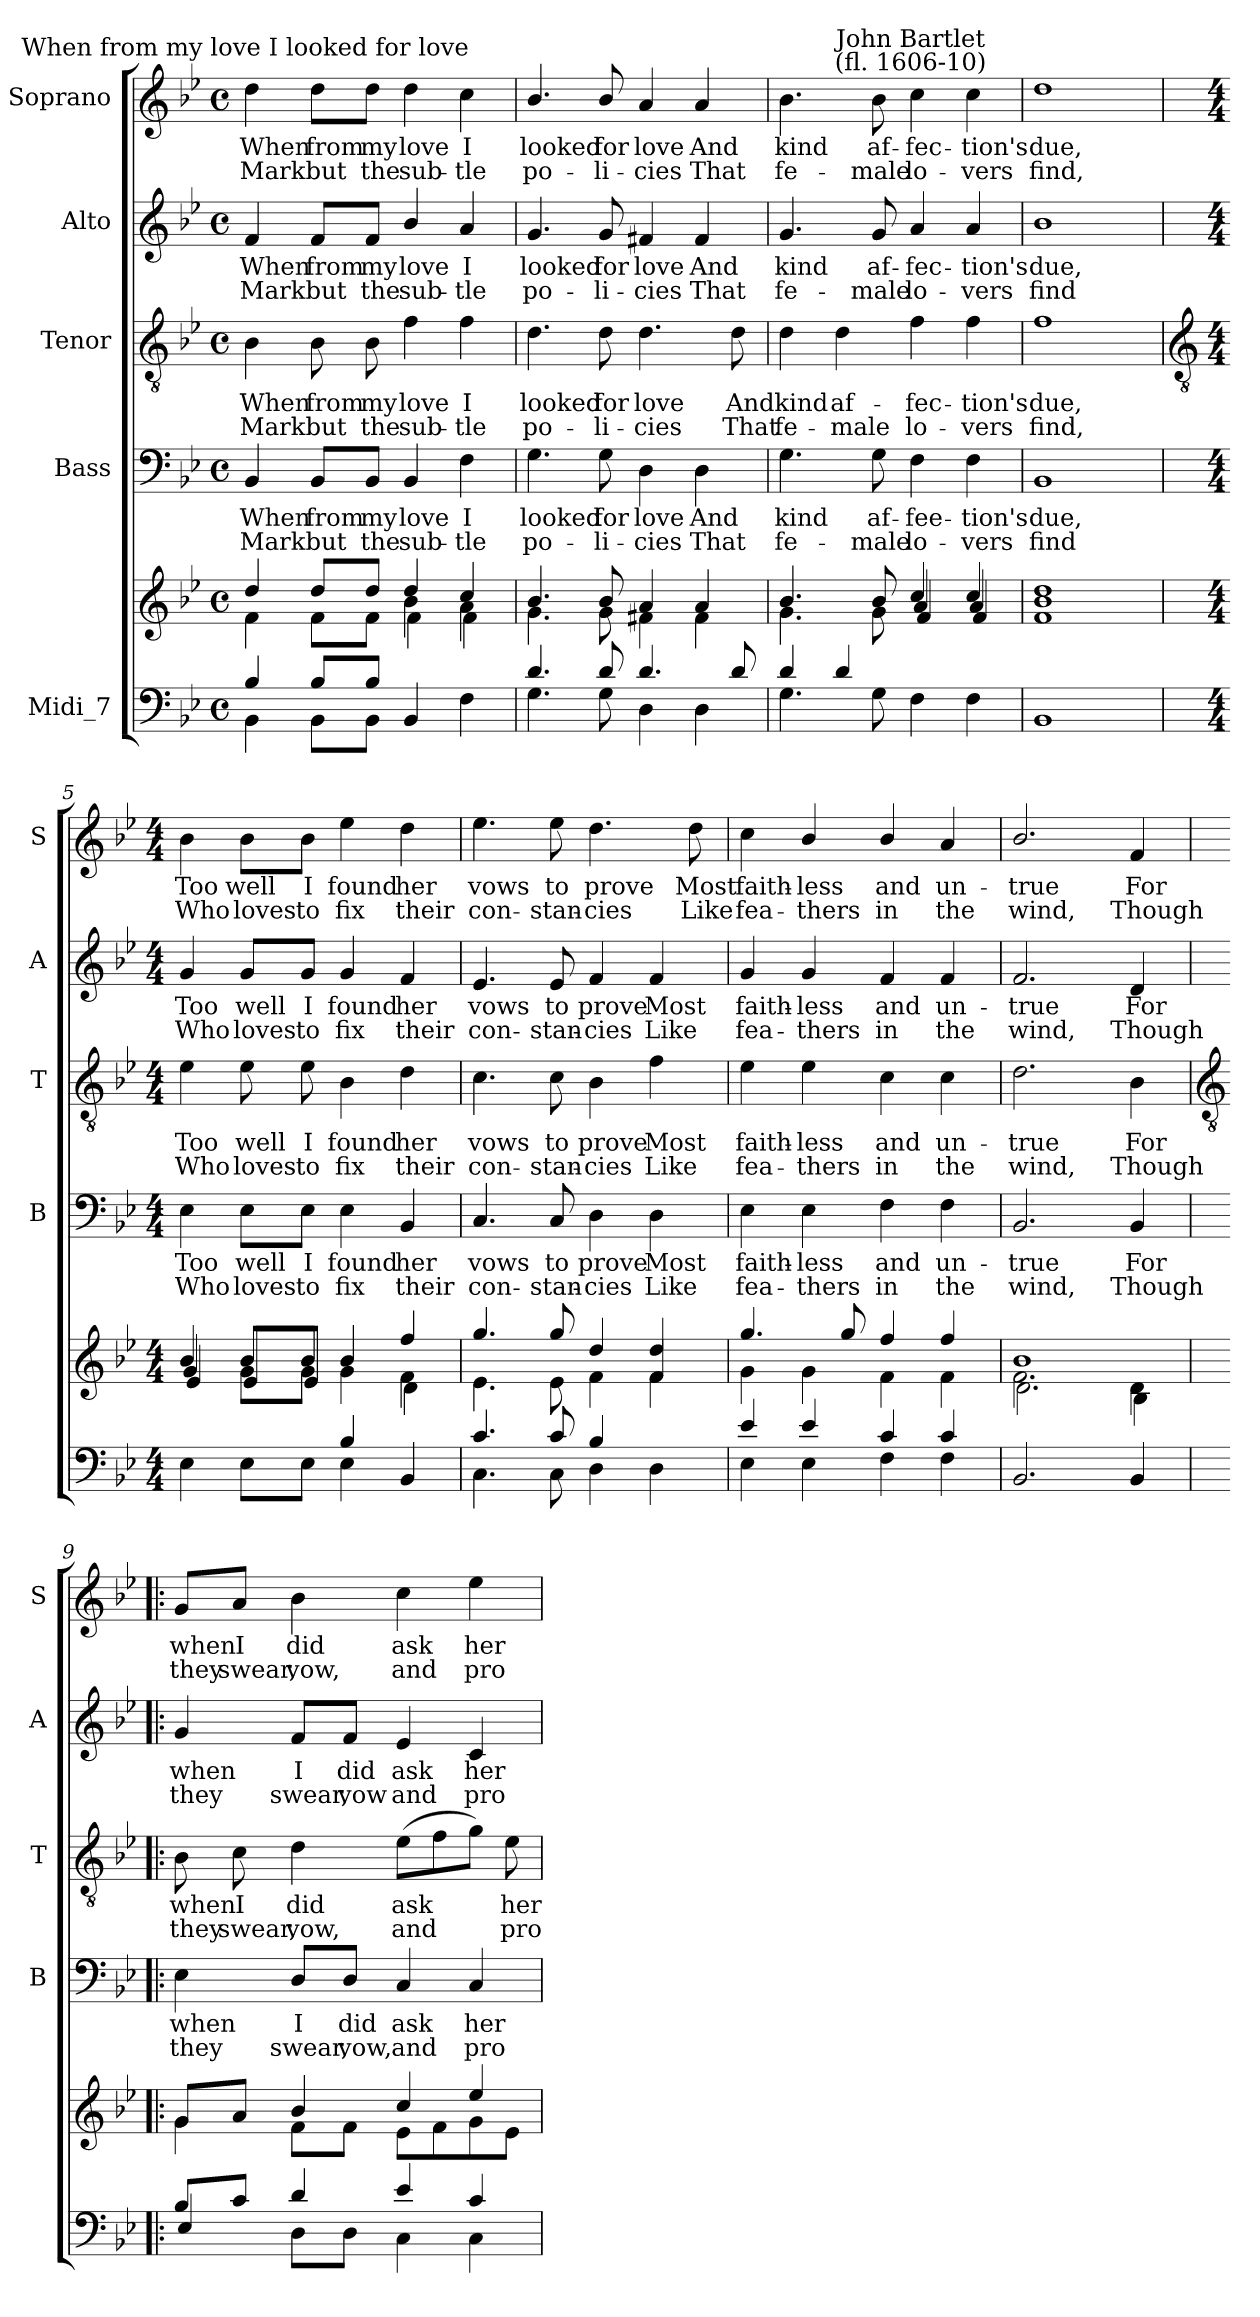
**kern	**kern	**kern	**text	**text	**kern	**text	**text	**kern	**text	**text	**kern	**text	**text
*part5	*part5	*part4	*part4	*part4	*part3	*part3	*part3	*part2	*part2	*part2	*part1	*part1	*part1
*staff6	*staff5	*staff4	*staff4	*staff4	*staff3	*staff3	*staff3	*staff2	*staff2	*staff2	*staff1	*staff1	*staff1
*I"Midi_7	*	*I"Bass	*	*	*I"Tenor	*	*	*I"Alto	*	*	*I"Soprano	*	*
*	*	*I'B	*	*	*I'T	*	*	*I'A	*	*	*I'S	*	*
*clefF4	*clefG2	*clefF4	*	*	*clefGv2	*	*	*clefG2	*	*	*clefG2	*	*
*k[b-e-]	*k[b-e-]	*k[b-e-]	*	*	*k[b-e-]	*	*	*k[b-e-]	*	*	*k[b-e-]	*	*
*B-:	*B-:	*B-:	*	*	*B-:	*	*	*B-:	*	*	*B-:	*	*
*M4/4	*M4/4	*M4/4	*	*	*M4/4	*	*	*M4/4	*	*	*M4/4	*	*
*met(c)	*met(c)	*met(c)	*	*	*met(c)	*	*	*met(c)	*	*	*met(c)	*	*
=1	=1	=1	=1	=1	=1	=1	=1	=1	=1	=1	=1	=1	=1
*^	*^	*	*	*	*	*	*	*	*	*	*	*	*
*	*	*	*^	*	*	*	*	*	*	*	*	*	*	*	*
!	!	!	!	!	!	!	!	!	!	!	!	!	!	!LO:TX:a:cj:t=When from my love I looked for love	!	!
!	!	!	!	!	!	!LO:LY:b	!LO:LY:b	!	!LO:LY:b	!LO:LY:b	!	!LO:LY:b	!LO:LY:b	!	!LO:LY:b	!LO:LY:b
4B-	4BB-\	4dd/	4f	2ryy	4BB-	When	Mark	4B-	When	Mark	4f	When	Mark	4dd	When	Mark
!	!	!	!	!	!	!LO:LY:b	!LO:LY:b	!	!LO:LY:b	!LO:LY:b	!	!LO:LY:b	!LO:LY:b	!	!LO:LY:b	!LO:LY:b
8B-L	8BB-\L	8dd/L	8fL	.	8BB-/L	from	but	8B-	from	but	8f/L	from	but	8dd\L	from	but
!	!	!	!	!	!	!LO:LY:b	!LO:LY:b	!	!LO:LY:b	!LO:LY:b	!	!LO:LY:b	!LO:LY:b	!	!LO:LY:b	!LO:LY:b
8B-J	8BB-\J	8dd/J	8fJ	.	8BB-/J	my	the	8B-	my	the	8f/J	my	the	8dd\J	my	the
!	!	!	!	!	!	!LO:LY:b	!LO:LY:b	!	!LO:LY:b	!LO:LY:b	!	!LO:LY:b	!LO:LY:b	!	!LO:LY:b	!LO:LY:b
2ryy	4BB-	4dd	4b-	4f\	4BB-	love	sub-	4f	love	sub-	4b-/	love	sub-	4dd	love	sub-
!	!	!	!	!	!	!LO:LY:b	!LO:LY:b	!	!LO:LY:b	!LO:LY:b	!	!LO:LY:b	!LO:LY:b	!	!LO:LY:b	!LO:LY:b
.	4F	4cc	4a\	4f\	4F	-I	tle	4f	-I	tle	4a	-I	tle	4cc	-I	tle
=2	=2	=2	=2	=2	=2	=2	=2	=2	=2	=2	=2	=2	=2	=2	=2	=2
!	!	!	!	!	!	!LO:LY:b	!LO:LY:b	!	!LO:LY:b	!LO:LY:b	!	!LO:LY:b	!LO:LY:b	!	!LO:LY:b	!LO:LY:b
*	*	*	*v	*v	*	*	*	*	*	*	*	*	*	*	*	*
4.d	4.G	4.b-/	4.g	4.G	looked	po-	4.d	looked	po-	4.g	looked	po-	4.b-/	looked	po-
!	!	!	!	!	!LO:LY:b	!LO:LY:b	!	!LO:LY:b	!LO:LY:b	!	!LO:LY:b	!LO:LY:b	!	!LO:LY:b	!LO:LY:b
8d	8G	8b-/	8g	8G	-for	li-	8d	-for	li-	8g	-for	li-	8b-/	-for	li-
!	!	!	!	!	!LO:LY:b	!LO:LY:b	!	!LO:LY:b	!LO:LY:b	!	!LO:LY:b	!LO:LY:b	!	!LO:LY:b	!LO:LY:b
4.d/	4D	4a	4f#X	4D	-love	cies	4.d	-love	cies	4f#X	-love	cies	4a	-love	cies
!	!	!	!	!	!LO:LY:b	!LO:LY:b	!	!	!	!	!LO:LY:b	!LO:LY:b	!	!LO:LY:b	!LO:LY:b
.	4D	4a	4f#	4D	And	That	.	.	.	4f#	And	That	4a	And	That
!	!	!	!	!	!	!	!	!LO:LY:b	!LO:LY:b	!	!	!	!	!	!
8d/	.	.	.	.	.	.	8d	And	That	.	.	.	.	.	.
=3	=3	=3	=3	=3	=3	=3	=3	=3	=3	=3	=3	=3	=3	=3	=3
*	*	*	*^	*	*	*	*	*	*	*	*	*	*	*	*
!	!	!	!	!	!	!LO:LY:b	!LO:LY:b	!	!LO:LY:b	!LO:LY:b	!	!LO:LY:b	!LO:LY:b	!	!LO:LY:b	!LO:LY:b
4d/	4.G	4.b-/	4.g	2ryy	4.G	kind	fe-	4d	kind	fe-	4.g	kind	fe-	4.b-	kind	fe-
!	!	!	!	!	!	!	!	!	!LO:LY:b	!LO:LY:b	!	!	!	!	!	!
4d/	.	.	.	.	.	.	.	4d	-af-	-male	.	.	.	.	.	.
!	!	!	!	!	!	!LO:LY:b	!LO:LY:b	!	!	!	!	!LO:LY:b	!LO:LY:b	!	!LO:LY:b	!LO:LY:b
.	8G	8b-/	8g	.	8G	-af-	-male	.	.	.	8g	-af-	-male	8b-	-af-	-male
!	!	!	!	!	!	!	!	!	!	!	!	!	!	!LO:TX:a:cj:t=John Bartlet\n(fl. 1606-10)	!	!
!	!	!	!	!	!	!LO:LY:b	!LO:LY:b	!	!LO:LY:b	!LO:LY:b	!	!LO:LY:b	!LO:LY:b	!	!LO:LY:b	!LO:LY:b
2ryy	4F	4cc/	4a/	4f	4F	fee-	-lo-	4f	fec-	-lo-	4a	fec-	-lo-	4cc	fec-	-lo-
!	!	!	!	!	!	!LO:LY:b	!LO:LY:b	!	!LO:LY:b	!LO:LY:b	!	!LO:LY:b	!LO:LY:b	!	!LO:LY:b	!LO:LY:b
.	4F	4cc/	4a/	4f	4F	-tion's	vers	4f	-tion's	vers	4a	-tion's	vers	4cc	-tion's	vers
=4	=4	=4	=4	=4	=4	=4	=4	=4	=4	=4	=4	=4	=4	=4	=4	=4
!	!	!	!	!	!	!LO:LY:b	!LO:LY:b	!	!LO:LY:b	!LO:LY:b	!	!LO:LY:b	!LO:LY:b	!	!LO:LY:b	!LO:LY:b
*v	*v	*	*	*	*	*	*	*	*	*	*	*	*	*	*	*
1BB-	1dd	1b-	1f	1BB-	due,	find	1f	due,	find,	1b-	due,	find	1dd	due,	find,
!!LO:LB:g=z
=5	=5	=5	=5	=5	=5	=5	=5	=5	=5	=5	=5	=5	=5	=5	=5
*	*	*	*	*	*	*	*clefGv2	*	*	*	*	*	*	*	*
*M4/4	*M4/4	*	*	*M4/4	*	*	*M4/4	*	*	*M4/4	*	*	*M4/4	*	*
*^	*	*	*	*	*	*	*	*	*	*	*	*	*	*	*
!	!	!	!	!	!	!LO:LY:b	!LO:LY:b	!	!LO:LY:b	!LO:LY:b	!	!LO:LY:b	!LO:LY:b	!	!LO:LY:b	!LO:LY:b
2ryy	4E-	4b-/	4g/	4e-/	4E-	Too	Who	4e-	Too	Who	4g	Too	Who	4b-	Too	Who
!	!	!	!	!	!	!LO:LY:b	!LO:LY:b	!	!LO:LY:b	!LO:LY:b	!	!LO:LY:b	!LO:LY:b	!	!LO:LY:b	!LO:LY:b
.	8E-L	8b-/L	8gL	8e-L	8E-\L	well	loves	8e-	well	loves	8g/L	well	loves	8b-\L	well	loves
!	!	!	!	!	!	!LO:LY:b	!LO:LY:b	!	!LO:LY:b	!LO:LY:b	!	!LO:LY:b	!LO:LY:b	!	!LO:LY:b	!LO:LY:b
.	8E-J	8b-/J	8gJ	8e-J	8E-\J	I	to	8e-	I	to	8g/J	I	to	8b-\J	I	to
!	!	!	!	!	!	!LO:LY:b	!LO:LY:b	!	!LO:LY:b	!LO:LY:b	!	!LO:LY:b	!LO:LY:b	!	!LO:LY:b	!LO:LY:b
4B-	4E-	4b-/	4g	4ryy	4E-	found	fix	4B-	found	fix	4g	found	fix	4ee-	found	fix
!	!	!	!	!	!	!LO:LY:b	!LO:LY:b	!	!LO:LY:b	!LO:LY:b	!	!LO:LY:b	!LO:LY:b	!	!LO:LY:b	!LO:LY:b
4ryy	4BB-	4ff	4f\	4d\	4BB-	her	their	4d	her	their	4f	her	their	4dd	her	their
=6	=6	=6	=6	=6	=6	=6	=6	=6	=6	=6	=6	=6	=6	=6	=6	=6
!	!	!	!	!	!	!LO:LY:b	!LO:LY:b	!	!LO:LY:b	!LO:LY:b	!	!LO:LY:b	!LO:LY:b	!	!LO:LY:b	!LO:LY:b
4.c	4.C\	4.gg	4.e-\	2.ryy	4.C	vows	con-	4.c	vows	con-	4.e-	vows	con-	4.ee-	vows	con-
!	!	!	!	!	!	!LO:LY:b	!LO:LY:b	!	!LO:LY:b	!LO:LY:b	!	!LO:LY:b	!LO:LY:b	!	!LO:LY:b	!LO:LY:b
8c	8C\	8gg	8e-\	.	8C	-to	stan-	8c	-to	stan-	8e-	-to	stan-	8ee-	-to	stan-
!	!	!	!	!	!	!LO:LY:b	!LO:LY:b	!	!LO:LY:b	!LO:LY:b	!	!LO:LY:b	!LO:LY:b	!	!LO:LY:b	!LO:LY:b
4B-	4D	4dd/	4f	.	4D	-prove	cies	4B-	-prove	cies	4f	-prove	cies	4.dd	-prove	cies
!	!	!	!	!	!	!LO:LY:b	!LO:LY:b	!	!LO:LY:b	!LO:LY:b	!	!LO:LY:b	!LO:LY:b	!	!	!
4ryy	4D	4dd/	4f	4f	4D	Most	Like	4f	Most	Like	4f	Most	Like	.	.	.
!	!	!	!	!	!	!	!	!	!	!	!	!	!	!	!LO:LY:b	!LO:LY:b
.	.	.	.	.	.	.	.	.	.	.	.	.	.	8dd	Most	Like
*	*	*	*v	*v	*	*	*	*	*	*	*	*	*	*	*	*
=7	=7	=7	=7	=7	=7	=7	=7	=7	=7	=7	=7	=7	=7	=7	=7
!	!	!	!	!	!LO:LY:b	!LO:LY:b	!	!LO:LY:b	!LO:LY:b	!	!LO:LY:b	!LO:LY:b	!	!LO:LY:b	!LO:LY:b
4e-	4E-	4.gg/	4g\	4E-	faith-	-fea-	4e-	faith-	-fea-	4g	faith-	-fea-	4cc	faith-	-fea-
!	!	!	!	!	!LO:LY:b	!LO:LY:b	!	!LO:LY:b	!LO:LY:b	!	!LO:LY:b	!LO:LY:b	!	!LO:LY:b	!LO:LY:b
4e-	4E-	.	4g\	4E-	-less	thers	4e-	-less	thers	4g	-less	thers	4b-/	-less	thers
.	.	8gg/	.	.	.	.	.	.	.	.	.	.	.	.	.
!	!	!	!	!	!LO:LY:b	!LO:LY:b	!	!LO:LY:b	!LO:LY:b	!	!LO:LY:b	!LO:LY:b	!	!LO:LY:b	!LO:LY:b
4c	4F	4ff	4f\	4F	and	in	4c	and	in	4f	and	in	4b-/	and	in
!	!	!	!	!	!LO:LY:b	!LO:LY:b	!	!LO:LY:b	!LO:LY:b	!	!LO:LY:b	!LO:LY:b	!	!LO:LY:b	!LO:LY:b
4c	4F	4ff	4f\	4F	un-	-the	4c	un-	-the	4f	un-	-the	4a	un-	-the
=8	=8	=8	=8	=8	=8	=8	=8	=8	=8	=8	=8	=8	=8	=8	=8
*	*	*	*^	*	*	*	*	*	*	*	*	*	*	*	*
!	!	!	!	!	!	!LO:LY:b	!LO:LY:b	!	!LO:LY:b	!LO:LY:b	!	!LO:LY:b	!LO:LY:b	!	!LO:LY:b	!LO:LY:b
*v	*v	*	*	*	*	*	*	*	*	*	*	*	*	*	*	*
2.BB-	1b-	2.f\	2.d\	2.BB-	true	wind,	2.d	true	wind,	2.f	true	wind,	2.b-/	true	wind,
!	!	!	!	!	!LO:LY:b	!LO:LY:b	!	!LO:LY:b	!LO:LY:b	!	!LO:LY:b	!LO:LY:b	!	!LO:LY:b	!LO:LY:b
4BB-	.	4d\	4B-\	4BB-	For	Though	4B-	For	Though	4d	For	Though	4f	For	Though
!!LO:LB:g=z
=9!|:	=9!|:	=9!|:	=9!|:	=9!|:	=9!|:	=9!|:	=9!|:	=9!|:	=9!|:	=9!|:	=9!|:	=9!|:	=9!|:	=9!|:	=9!|:
*	*	*	*	*	*	*	*clefGv2	*	*	*	*	*	*	*	*
*^	*	*	*	*	*	*	*	*	*	*	*	*	*	*	*
*	*^	*	*	*	*	*	*	*	*	*	*	*	*	*	*	*
!	!	!	!	!	!	!	!LO:LY:b	!LO:LY:b	!	!LO:LY:b	!LO:LY:b	!	!LO:LY:b	!LO:LY:b	!	!LO:LY:b	!LO:LY:b
2ryy	8B-/L	4E-	8gL	4g\	2ryy	4E-	when	they	8B-	when	they	4g	when	they	8g/L	when	they
!	!	!	!	!	!	!	!	!	!	!LO:LY:b	!LO:LY:b	!	!	!	!	!LO:LY:b	!LO:LY:b
.	8c/J	.	8aJ	.	.	.	.	.	8c	I	swear,	.	.	.	8a/J	I	swear,
!	!	!	!	!	!	!	!LO:LY:b	!LO:LY:b	!	!LO:LY:b	!LO:LY:b	!	!LO:LY:b	!LO:LY:b	!	!LO:LY:b	!LO:LY:b
.	4d/	8D\L	4b-/	8f\L	.	8D/L	I	swear,	4d	did	vow,	8f/L	I	swear,	4b-	did	vow,
!	!	!	!	!	!	!	!LO:LY:b	!LO:LY:b	!	!	!	!	!LO:LY:b	!LO:LY:b	!	!	!
.	.	8D\J	.	8f\J	.	8D/J	did	vow,	.	.	.	8f/J	did	vow	.	.	.
!	!	!	!	!	!	!	!LO:LY:b	!LO:LY:b	!	!LO:LY:b	!LO:LY:b	!	!LO:LY:b	!LO:LY:b	!	!LO:LY:b	!LO:LY:b
4e-	2ryy	4C\	4cc/	2ryy	8e-\L	4C	ask	and	(>8e-L	ask	and	4e-	ask	and	4cc	ask	and
.	.	.	.	.	8f\	.	.	.	8f	.	.	.	.	.	.	.	.
!	!	!	!	!	!	!	!LO:LY:b	!LO:LY:b	!	!	!	!	!LO:LY:b	!LO:LY:b	!	!LO:LY:b	!LO:LY:b
4c	.	4C\	4ee-/	.	8g\	4C	her	pro-	8gJ)	.	.	4c	her	pro-	4ee-	her	pro-
!	!	!	!	!	!	!	!	!	!	!LO:LY:b	!LO:LY:b	!	!	!	!	!	!
.	.	.	.	.	8e-\J	.	.	.	8e-	her	pro-	.	.	.	.	.	.
*v	*v	*v	*	*	*	*	*	*	*	*	*	*	*	*	*	*	*
*	*v	*v	*v	*	*	*	*	*	*	*	*	*	*	*	*
=	=	=	=	=	=	=	=	=	=	=	=	=	=
*-	*-	*-	*-	*-	*-	*-	*-	*-	*-	*-	*-	*-	*-
